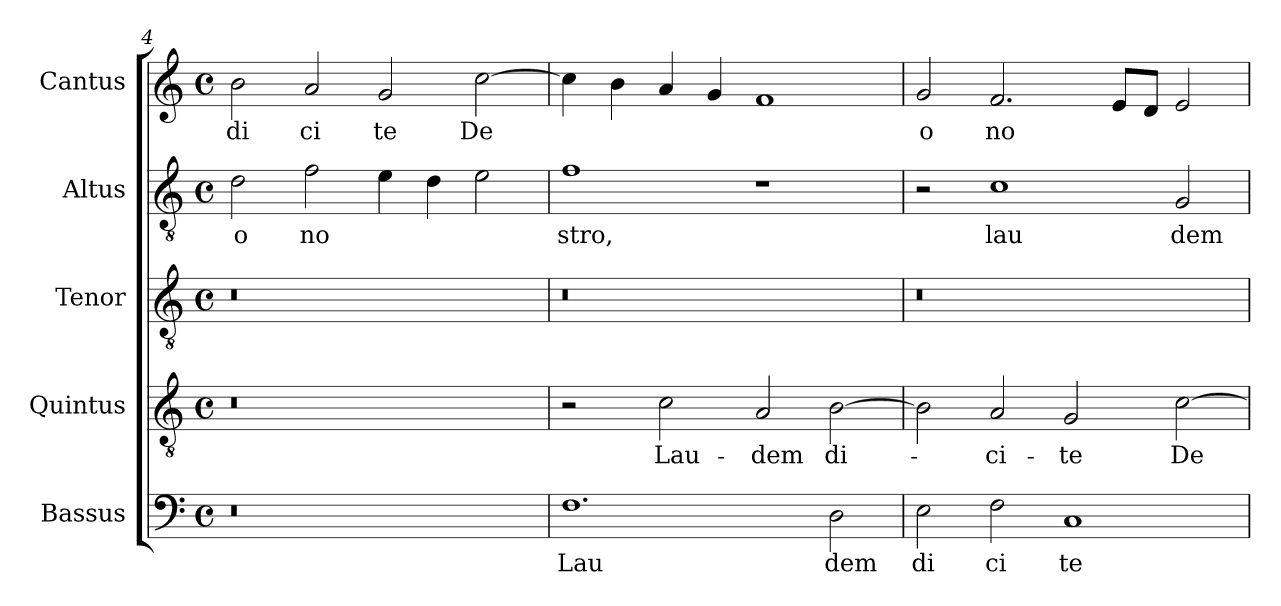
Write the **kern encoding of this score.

**kern	**text	**kern	**text	**kern	**kern	**text	**kern	**text
*part5	*part5	*part4	*part4	*part3	*part2	*part2	*part1	*part1
*staff5	*staff5	*staff4	*staff4	*staff3	*staff2	*staff2	*staff1	*staff1
*I"Bassus	*	*I"Quintus	*	*I"Tenor	*I"Altus	*	*I"Cantus	*
*clefF4	*	*clefGv2	*	*clefGv2	*clefGv2	*	*clefG2	*
*M4/4	*	*M4/4	*	*M4/4	*M4/4	*	*M4/4	*
*met(c)	*	*met(c)	*	*met(c)	*met(c)	*	*met(c)	*
=4	=4	=4	=4	=4	=4	=4	=4	=4
!	!	!	!	!	!	!LO:LY:b:cj	!	!LO:LY:b:cj
0r	.	0r	.	0r	2d\	o	2b\	di
!	!	!	!	!	!	!LO:LY:b:cj	!	!LO:LY:b:cj
.	.	.	.	.	2f\	no	2a/	ci
!	!	!	!	!	!	!	!	!LO:LY:b:cj
.	.	.	.	.	4e\	.	2g/	te
.	.	.	.	.	4d\	.	.	.
!	!	!	!	!	!	!	!	!LO:LY:b
.	.	.	.	.	2e\	.	[>2cc\	De
=5	=5	=5	=5	=5	=5	=5	=5	=5
!	!LO:LY:b:cj	!	!	!	!	!LO:LY:b:cj	!	!
1.F	Lau	2r	.	0r	1f	stro,	4cc\]	.
.	.	.	.	.	.	.	4b\	.
!	!	!	!LO:LY:b:cj	!	!	!	!	!
.	.	2c\	Lau-	.	.	.	4a/	.
.	.	.	.	.	.	.	4g/	.
!	!	!	!LO:LY:b:cj	!	!	!	!	!
.	.	2A/	-dem	.	1r	.	1f	.
!	!LO:LY:b:cj	!	!LO:LY:b:cj	!	!	!	!	!
2D\	dem	[>2B\	di-	.	.	.	.	.
=6	=6	=6	=6	=6	=6	=6	=6	=6
!	!LO:LY:b:cj	!	!	!	!	!	!	!LO:LY:b:cj
2E\	di	2B\]	.	0r	2r	.	2g/	o
!	!LO:LY:b:cj	!	!LO:LY:b:cj	!	!	!LO:LY:b:cj	!	!LO:LY:b:cj
2F\	ci	2A/	-ci-	.	1c	lau	2.f/	no
!	!LO:LY:b:cj	!	!LO:LY:b:cj	!	!	!	!	!
1C	te	2G/	-te	.	.	.	.	.
.	.	.	.	.	.	.	8e/L	.
.	.	.	.	.	.	.	8d/J	.
!	!	!	!LO:LY:b	!	!	!LO:LY:b:cj	!	!
.	.	[<2c\	De-	.	2G/	dem	2e/	.
=	=	=	=	=	=	=	=	=
*-	*-	*-	*-	*-	*-	*-	*-	*-
